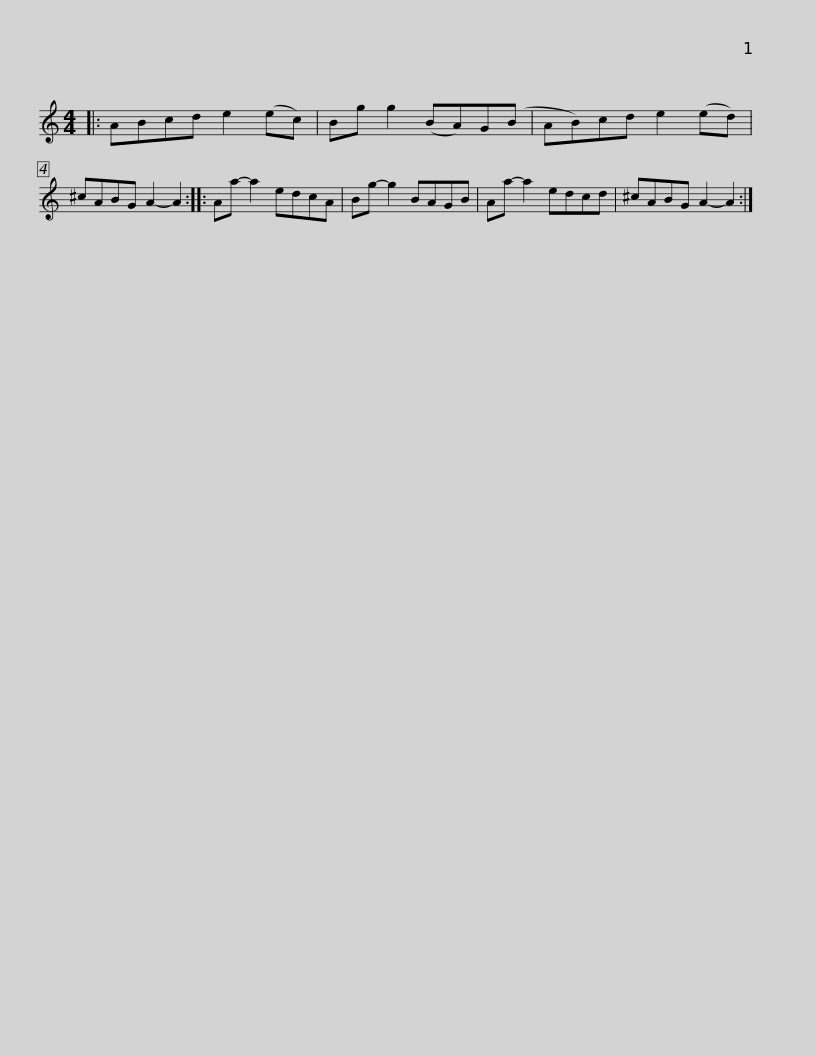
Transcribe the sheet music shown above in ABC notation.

X:1
L:1/8
M:4/4
I:linebreak $
K:C
V:1 treble
V:1
|: ABcd e2 (ec) | Bg g2 (BA)G(B | AB)cd e2 (ed) | ^cABG A2- A2 :: Aa- a2 edcA | %5
 Bg- g2 BAGB |$ Aa- a2 edcd | ^cABG A2- A2 :| %8
